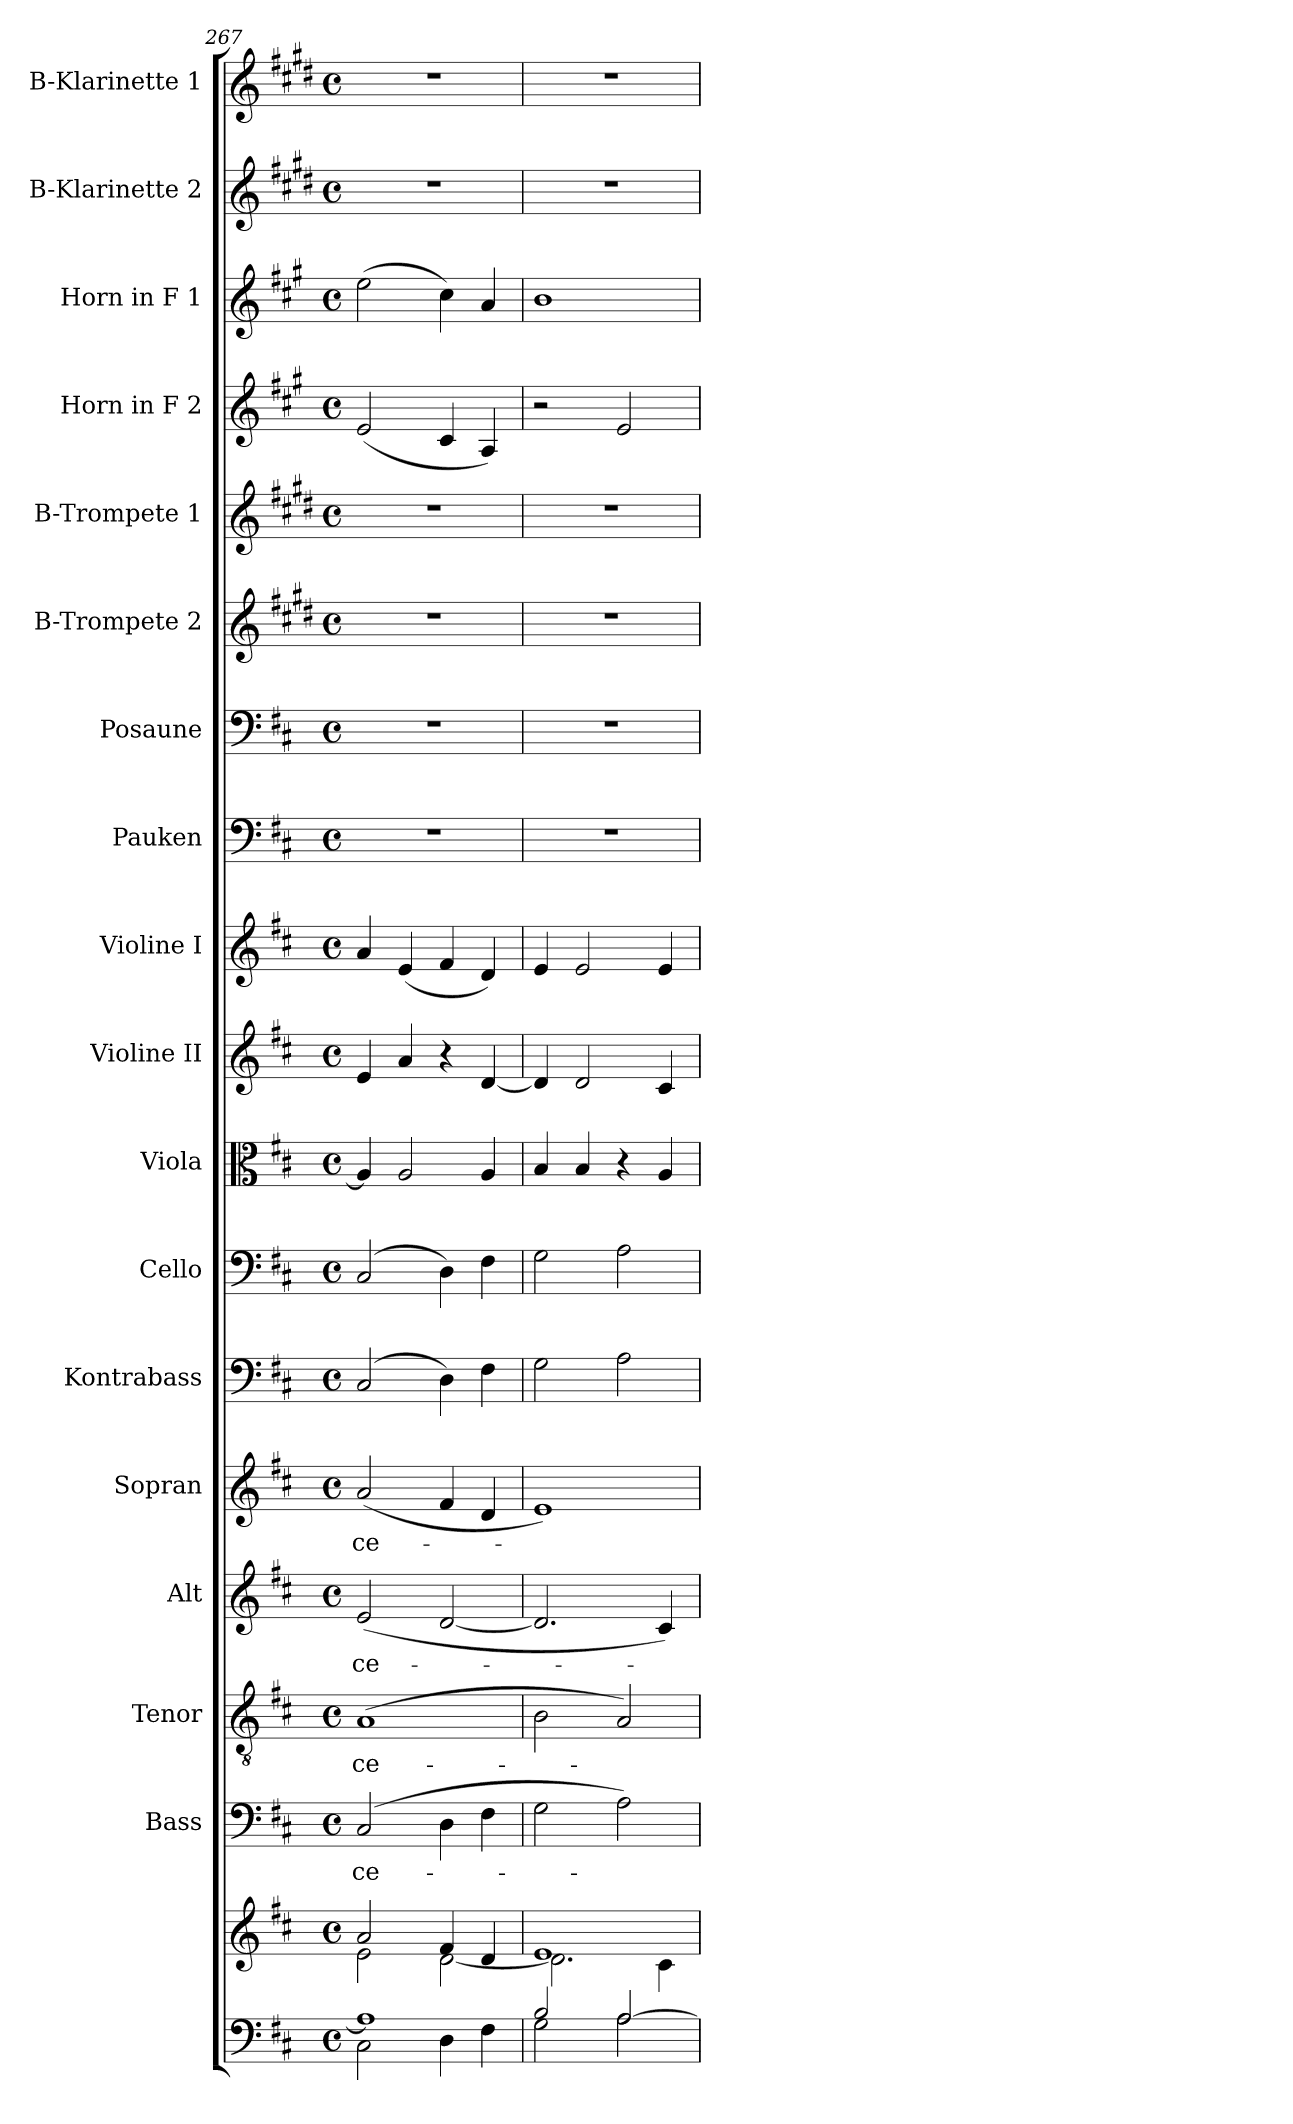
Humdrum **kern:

**kern	**kern	**kern	**text	**kern	**text	**kern	**text	**kern	**text	**kern	**kern	**kern	**kern	**kern	**kern	**kern	**kern	**kern	**kern	**kern	**kern	**kern
*part18	*part18	*part17	*part17	*part16	*part16	*part15	*part15	*part14	*part14	*part13	*part12	*part11	*part10	*part9	*part8	*part7	*part6	*part5	*part4	*part3	*part2	*part1
*staff19	*staff18	*staff17	*staff17	*staff16	*staff16	*staff15	*staff15	*staff14	*staff14	*staff13	*staff12	*staff11	*staff10	*staff9	*staff8	*staff7	*staff6	*staff5	*staff4	*staff3	*staff2	*staff1
*	*	*I"Bass	*	*I"Tenor	*	*I"Alt	*	*I"Sopran	*	*I"Kontrabass	*I"Cello	*I"Viola	*I"Violine II	*I"Violine I	*I"Pauken	*I"Posaune	*I"B-Trompete 2	*I"B-Trompete 1	*I"Horn in F 2	*I"Horn in F 1	*I"B-Klarinette 2	*I"B-Klarinette 1
*	*	*I'B.	*	*I'T.	*	*I'A.	*	*I'S.	*	*I'Kb.	*	*I'Vla.	*I'Vl. II	*I'Vl. I	*I'Pk.	*I'Pos.	*I'B Trp. 2	*I'B Trp. 1	*	*	*I'B Kl. 2	*I'B Kl. 1
*clefF4	*clefG2	*clefF4	*	*clefGv2	*	*clefG2	*	*clefG2	*	*clefF4	*clefF4	*clefC3	*clefG2	*clefG2	*clefF4	*clefF4	*clefG2	*clefG2	*clefG2	*clefG2	*clefG2	*clefG2
*	*	*	*	*	*	*	*	*	*	*ITrd7c12	*	*	*	*	*	*	*ITrd1c2	*ITrd1c2	*ITrd4c7	*ITrd4c7	*ITrd1c2	*ITrd1c2
*k[f#c#]	*k[f#c#]	*k[f#c#]	*	*k[f#c#]	*	*k[f#c#]	*	*k[f#c#]	*	*k[f#c#]	*k[f#c#]	*k[f#c#]	*k[f#c#]	*k[f#c#]	*k[f#c#]	*k[f#c#]	*k[f#c#]	*k[f#c#]	*k[f#c#]	*k[f#c#]	*k[f#c#]	*k[f#c#]
*D:	*D:	*D:	*	*D:	*	*D:	*	*D:	*	*D:	*D:	*D:	*D:	*D:	*D:	*D:	*D:	*D:	*D:	*D:	*D:	*D:
*M4/4	*M4/4	*M4/4	*	*M4/4	*	*M4/4	*	*M4/4	*	*M4/4	*M4/4	*M4/4	*M4/4	*M4/4	*M4/4	*M4/4	*M4/4	*M4/4	*M4/4	*M4/4	*M4/4	*M4/4
*met(c)	*met(c)	*met(c)	*	*met(c)	*	*met(c)	*	*met(c)	*	*met(c)	*met(c)	*met(c)	*met(c)	*met(c)	*met(c)	*met(c)	*met(c)	*met(c)	*met(c)	*met(c)	*met(c)	*met(c)
=267	=267	=267	=267	=267	=267	=267	=267	=267	=267	=267	=267	=267	=267	=267	=267	=267	=267	=267	=267	=267	=267	=267
*^	*^	*	*	*	*	*	*	*	*	*	*	*	*	*	*	*	*	*	*	*	*	*
!	!	!	!	!	!LO:LY:b	!	!LO:LY:b	!	!LO:LY:b	!	!LO:LY:b	!	!	!	!	!	!	!	!	!	!	!	!	!
1A]	2C#\	2a/	2e\	(2C#/	-ce-	(>1A	-ce-	(<2e/	-ce-	(<2a/	-ce-	(2CC#/	(2C#/	4A/]	4e/	4a/	1r	1r	1r	1r	(<2A/	(>2a\	1r	1r
.	.	.	.	.	.	.	.	.	.	.	.	.	.	2A/	4a/	(<4e/	.	.	.	.	.	.	.	.
.	4D\	4f#/	[<2d\	4D\	.	.	.	[2d/	.	4f#/	.	4DD\)	4D\)	.	4r	4f#/	.	.	.	.	4F#/	4f#\)	.	.
.	4F#\	4d/	.	4F#\	.	.	.	.	.	4d/	.	4FF#\	4F#\	4A/	[4d/	4d/)	.	.	.	.	4D/)	4d/	.	.
=268	=268	=268	=268	=268	=268	=268	=268	=268	=268	=268	=268	=268	=268	=268	=268	=268	=268	=268	=268	=268	=268	=268	=268	=268
2B/	2G\	1e	2.d\]	2G\	.	2B\	.	2.d/]	.	1e)	.	2GG\	2G\	4B/	4d/]	4e/	1r	1r	1r	1r	2r	1e	1r	1r
.	.	.	.	.	.	.	.	.	.	.	.	.	.	4B/	2d/	2e/	.	.	.	.	.	.	.	.
[>2A/	2A\	.	.	2A\)	.	2A/)	.	.	.	.	.	2AA\	2A\	4r	.	.	.	.	.	.	2A/	.	.	.
.	.	.	4c#\	.	.	.	.	4c#/)	.	.	.	.	.	4A/	4c#/	4e/	.	.	.	.	.	.	.	.
*v	*v	*	*	*	*	*	*	*	*	*	*	*	*	*	*	*	*	*	*	*	*	*	*	*
*	*v	*v	*	*	*	*	*	*	*	*	*	*	*	*	*	*	*	*	*	*	*	*	*
=	=	=	=	=	=	=	=	=	=	=	=	=	=	=	=	=	=	=	=	=	=	=
*-	*-	*-	*-	*-	*-	*-	*-	*-	*-	*-	*-	*-	*-	*-	*-	*-	*-	*-	*-	*-	*-	*-
